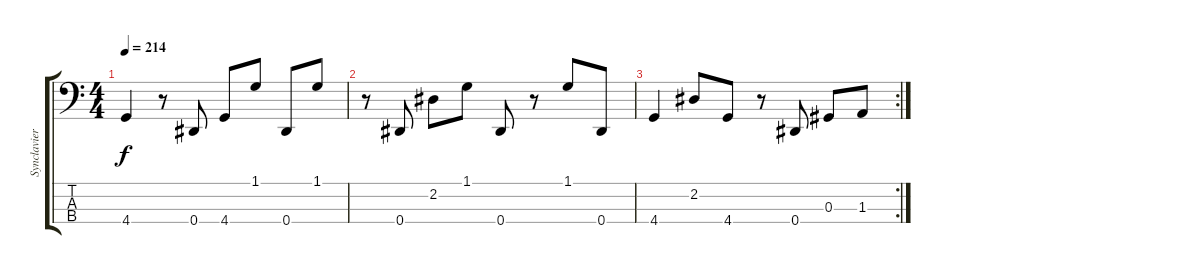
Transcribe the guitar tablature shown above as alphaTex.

\track ("Synclavier" "Synclavier") {instrument synthbass2}
\staff {score tabs}
\tuning (Gb2 Db2 Ab1 Eb1) {hide}
\ts (4 4)
\tempo 214
\clef f4
\ks c
4.4.4{dy f} r.8 0.4.8 4.4.8 1.1.8 0.4.8 1.1.8 |
r.8 0.4.8 2.2.8 1.1.8 0.4.8 r.8 1.1.8 0.4.8 |
\rc 2
4.4.4 2.2.8 4.4.8 r.8 0.4.8 0.3.8 1.3.8
